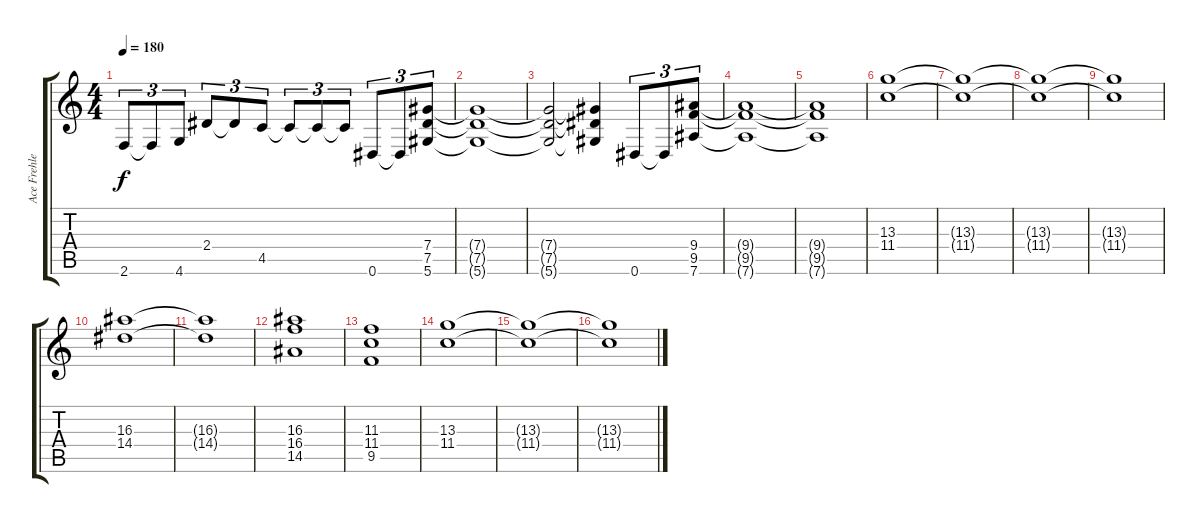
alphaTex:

\track ("Ace Frehley" "Ace Frehle") {instrument distortionguitar}
\staff {score tabs}
\tuning (Eb4 Bb3 Gb3 Db3 Ab2 Eb2) {hide}
\ts (4 4)
\tempo 180
\clef g2
\ks c
2.6.8{tu (3 2) dy f} 2.6{t}.8{tu (3 2)} 4.6.8{tu (3 2)} 2.4.8{tu (3 2)} 2.4{t}.8{tu (3 2)} 4.5.8{tu (3 2)} 4.5{t}.8{tu (3 2)} 4.5{t}.8{tu (3 2)} 4.5{t}.8{tu (3 2)} 0.6.8{tu (3 2)} 0.6{t}.8{tu (3 2)} (7.4 7.5 5.6).8{tu (3 2)} |
(7.4{t} 7.5{t} 5.6{t}).1 |
(7.4{t} 7.5{t} 5.6{t}).2 (7.4{t} 7.5{t} 5.6{t}).4 0.6.8{tu (3 2)} 0.6{t}.8{tu (3 2)} (9.4 9.5 7.6).8{tu (3 2)} |
(9.4{t} 9.5{t} 7.6{t}).1 |
(9.4{t} 9.5{t} 7.6{t}).1 |
(13.3 11.4).1 |
(13.3{t} 11.4{t}).1 |
(13.3{t} 11.4{t}).1 |
(13.3{t} 11.4{t}).1 |
(16.3 14.4).1 |
(16.3{t} 14.4{t}).1 |
(16.3 16.4 14.5).1 |
(11.3 11.4 9.5).1 |
(13.3 11.4).1 |
(13.3{t} 11.4{t}).1 |
(13.3{t} 11.4{t}).1
